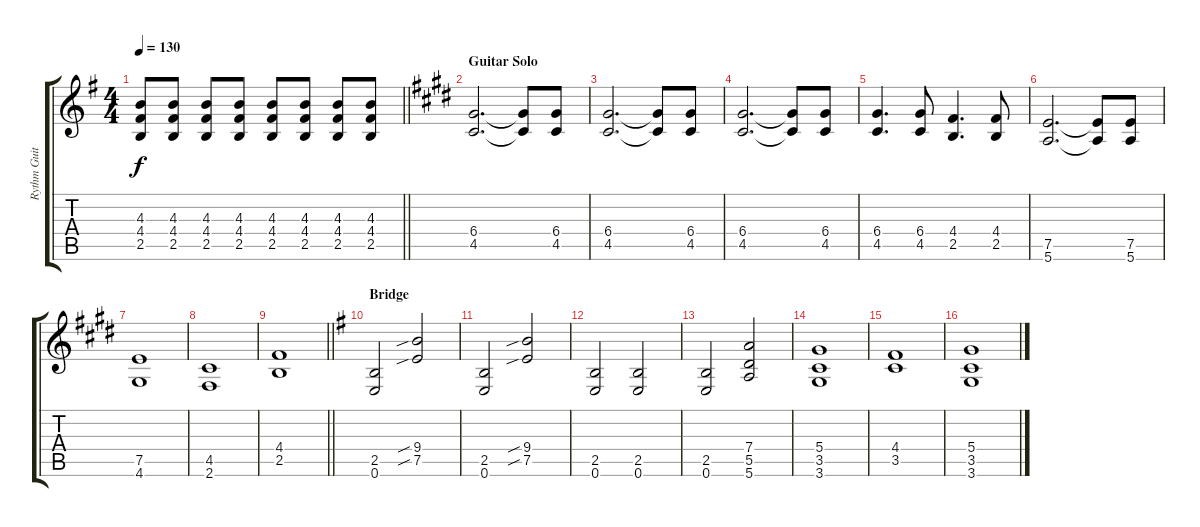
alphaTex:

\track ("Rythm Guitar 1" "Rythm Guit") {instrument distortionguitar}
\staff {score tabs}
\tuning (E4 B3 G3 D3 A2 E2) {hide}
\ts (4 4)
\tempo 130
\clef g2
\barLineRight lightlight
\ks eminor
(4.3 4.4 2.5).8{dy f} (4.3 4.4 2.5).8 (4.3 4.4 2.5).8 (4.3 4.4 2.5).8 (4.3 4.4 2.5).8 (4.3 4.4 2.5).8 (4.3 4.4 2.5).8 (4.3 4.4 2.5).8 |
\section ("" "Guitar Solo")
\ks c#minor
(6.4 4.5).2{d} (6.4{t} 4.5{t}).8 (6.4 4.5).8 |
(6.4 4.5).2{d} (6.4{t} 4.5{t}).8 (6.4 4.5).8 |
(6.4 4.5).2{d} (6.4{t} 4.5{t}).8 (6.4 4.5).8 |
(6.4 4.5).4{d} (6.4 4.5).8 (4.4 2.5).4{d} (4.4 2.5).8 |
(7.5 5.6).2{d} (7.5{t} 5.6{t}).8 (7.5 5.6).8 |
(7.5 4.6).1 |
(4.5 2.6).1 |
\barLineRight lightlight
(4.4 2.5).1 |
\section ("" "Bridge")
\ks eminor
(2.5 0.6).2 (9.4{sib} 7.5{sib}).2 |
(2.5 0.6).2 (9.4{sib} 7.5{sib}).2 |
(2.5 0.6).2 (2.5 0.6).2 |
(2.5 0.6).2 (7.4 5.5 5.6).2 |
(5.4 3.5 3.6).1 |
(4.4 3.5).1 |
(5.4 3.5 3.6).1
